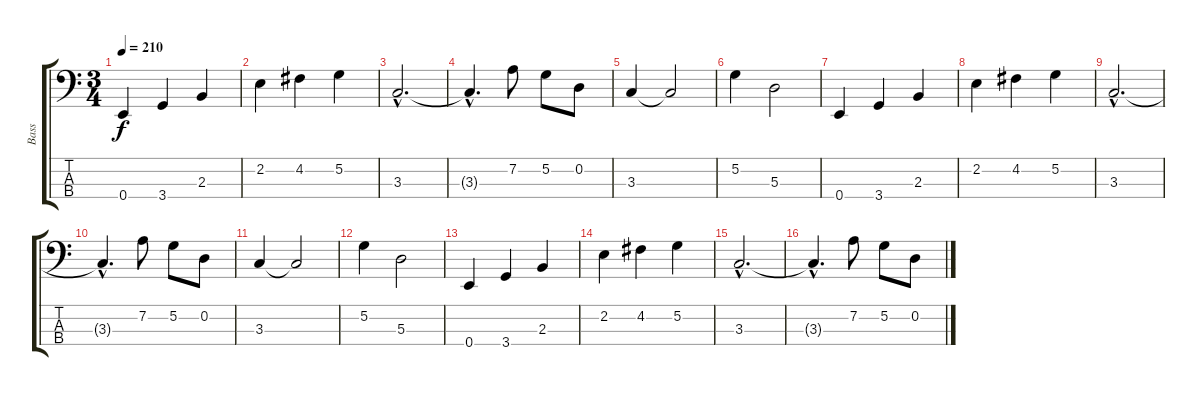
\track ("Bass" "Bass") {instrument electricbasspick}
\staff {score tabs}
\tuning (G2 D2 A1 E1) {hide}
\ts (3 4)
\tempo 210
\clef f4
\ks c
0.4.4{dy f} 3.4.4 2.3.4 |
2.2.4 4.2.4 5.2.4 |
3.3{hac}.2{d} |
3.3{hac t}.4{d} 7.2.8 5.2.8 0.2.8 |
3.3.4 3.3{t}.2 |
5.2.4 5.3.2 |
0.4.4 3.4.4 2.3.4 |
2.2.4 4.2.4 5.2.4 |
3.3{hac}.2{d} |
3.3{hac t}.4{d} 7.2.8 5.2.8 0.2.8 |
3.3.4 3.3{t}.2 |
5.2.4 5.3.2 |
0.4.4 3.4.4 2.3.4 |
2.2.4 4.2.4 5.2.4 |
3.3{hac}.2{d} |
3.3{hac t}.4{d} 7.2.8 5.2.8 0.2.8
